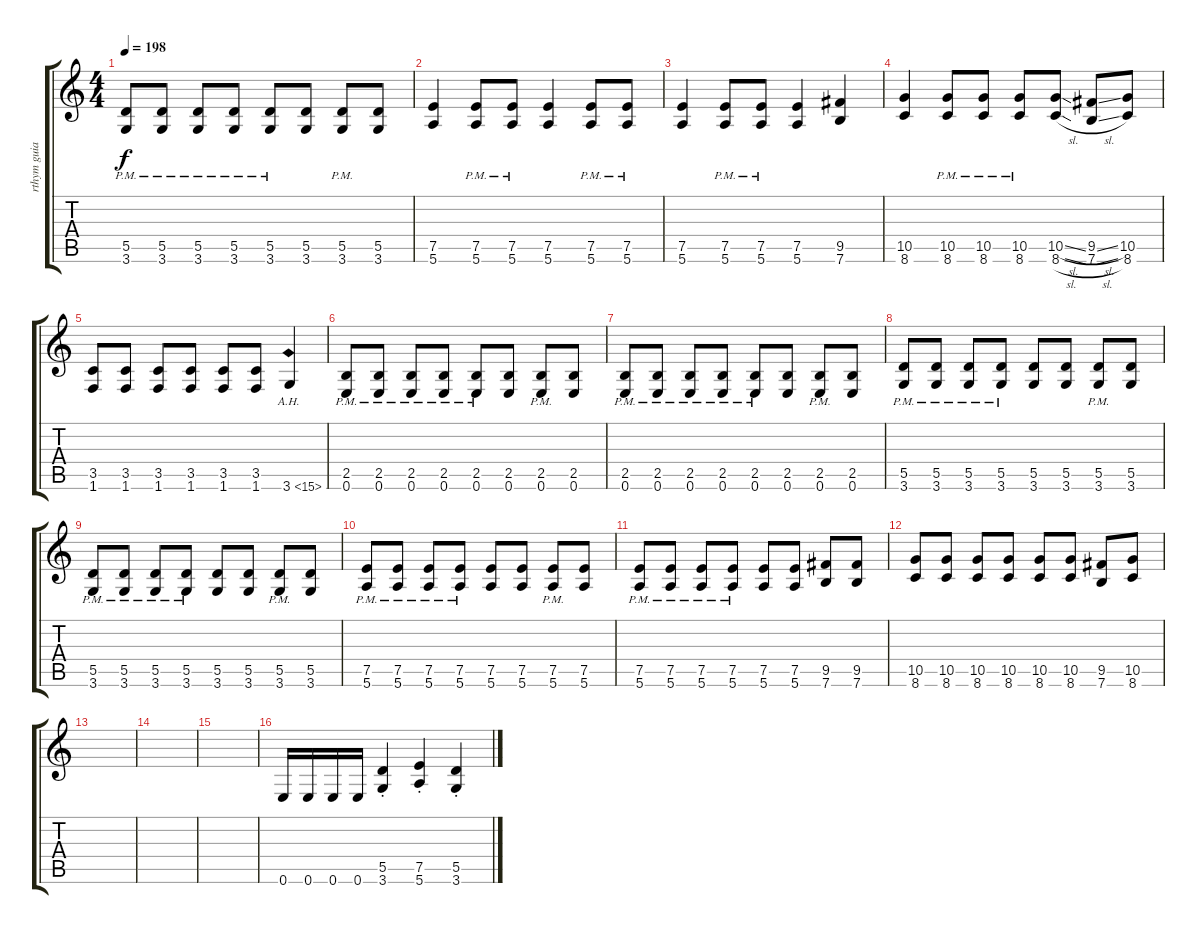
\track ("rthym guiar" "rthym guia") {instrument distortionguitar}
\staff {score tabs}
\tuning (E4 B3 G3 D3 A2 E2) {hide}
\ts (4 4)
\tempo 198
\clef g2
\ks c
(5.5{pm} 3.6{pm}).8{dy f} (5.5{pm} 3.6{pm}).8 (5.5{pm} 3.6{pm}).8 (5.5{pm} 3.6{pm}).8 (5.5{pm} 3.6{pm}).8 (5.5 3.6).8 (5.5{pm} 3.6{pm}).8 (5.5 3.6).8 |
(7.5 5.6).4 (7.5{pm} 5.6{pm}).8 (7.5{pm} 5.6{pm}).8 (7.5 5.6).4 (7.5{pm} 5.6{pm}).8 (7.5{pm} 5.6{pm}).8 |
(7.5 5.6).4 (7.5{pm} 5.6{pm}).8 (7.5{pm} 5.6{pm}).8 (7.5 5.6).4 (9.5 7.6).4 |
(10.5 8.6).4 (10.5{pm} 8.6{pm}).8 (10.5{pm} 8.6{pm}).8 (10.5{pm} 8.6{pm}).8 (10.5{sl} 8.6{sl}).8 (9.5{sl} 7.6{sl}).8 (10.5 8.6).8 |
(3.5 1.6).8 (3.5 1.6).8 (3.5 1.6).8 (3.5 1.6).8 (3.5 1.6).8 (3.5 1.6).8 3.6{ah 12}.4 |
(2.5{pm} 0.6{pm}).8 (2.5{pm} 0.6{pm}).8 (2.5{pm} 0.6{pm}).8 (2.5{pm} 0.6{pm}).8 (2.5{pm} 0.6{pm}).8 (2.5 0.6).8 (2.5{pm} 0.6{pm}).8 (2.5 0.6).8 |
(2.5{pm} 0.6{pm}).8 (2.5{pm} 0.6{pm}).8 (2.5{pm} 0.6{pm}).8 (2.5{pm} 0.6{pm}).8 (2.5{pm} 0.6{pm}).8 (2.5 0.6).8 (2.5{pm} 0.6{pm}).8 (2.5 0.6).8 |
(5.5{pm} 3.6{pm}).8 (5.5{pm} 3.6{pm}).8 (5.5{pm} 3.6{pm}).8 (5.5{pm} 3.6{pm}).8 (5.5 3.6).8 (5.5 3.6).8 (5.5{pm} 3.6{pm}).8 (5.5 3.6).8 |
(5.5{pm} 3.6{pm}).8 (5.5{pm} 3.6{pm}).8 (5.5{pm} 3.6{pm}).8 (5.5{pm} 3.6{pm}).8 (5.5 3.6).8 (5.5 3.6).8 (5.5{pm} 3.6{pm}).8 (5.5 3.6).8 |
(7.5{pm} 5.6{pm}).8 (7.5{pm} 5.6{pm}).8 (7.5{pm} 5.6{pm}).8 (7.5{pm} 5.6{pm}).8 (7.5 5.6).8 (7.5 5.6).8 (7.5{pm} 5.6{pm}).8 (7.5 5.6).8 |
(7.5{pm} 5.6{pm}).8 (7.5{pm} 5.6{pm}).8 (7.5{pm} 5.6{pm}).8 (7.5{pm} 5.6{pm}).8 (7.5 5.6).8 (7.5 5.6).8 (9.5 7.6).8 (9.5 7.6).8 |
(10.5 8.6).8 (10.5 8.6).8 (10.5 8.6).8 (10.5 8.6).8 (10.5 8.6).8 (10.5 8.6).8 (9.5 7.6).8 (10.5 8.6).8 |
|
|
|
0.6.16 0.6.16 0.6.16 0.6.16 (5.5{st} 3.6{st}).4 (7.5{st} 5.6{st}).4 (5.5{st} 3.6{st}).4
